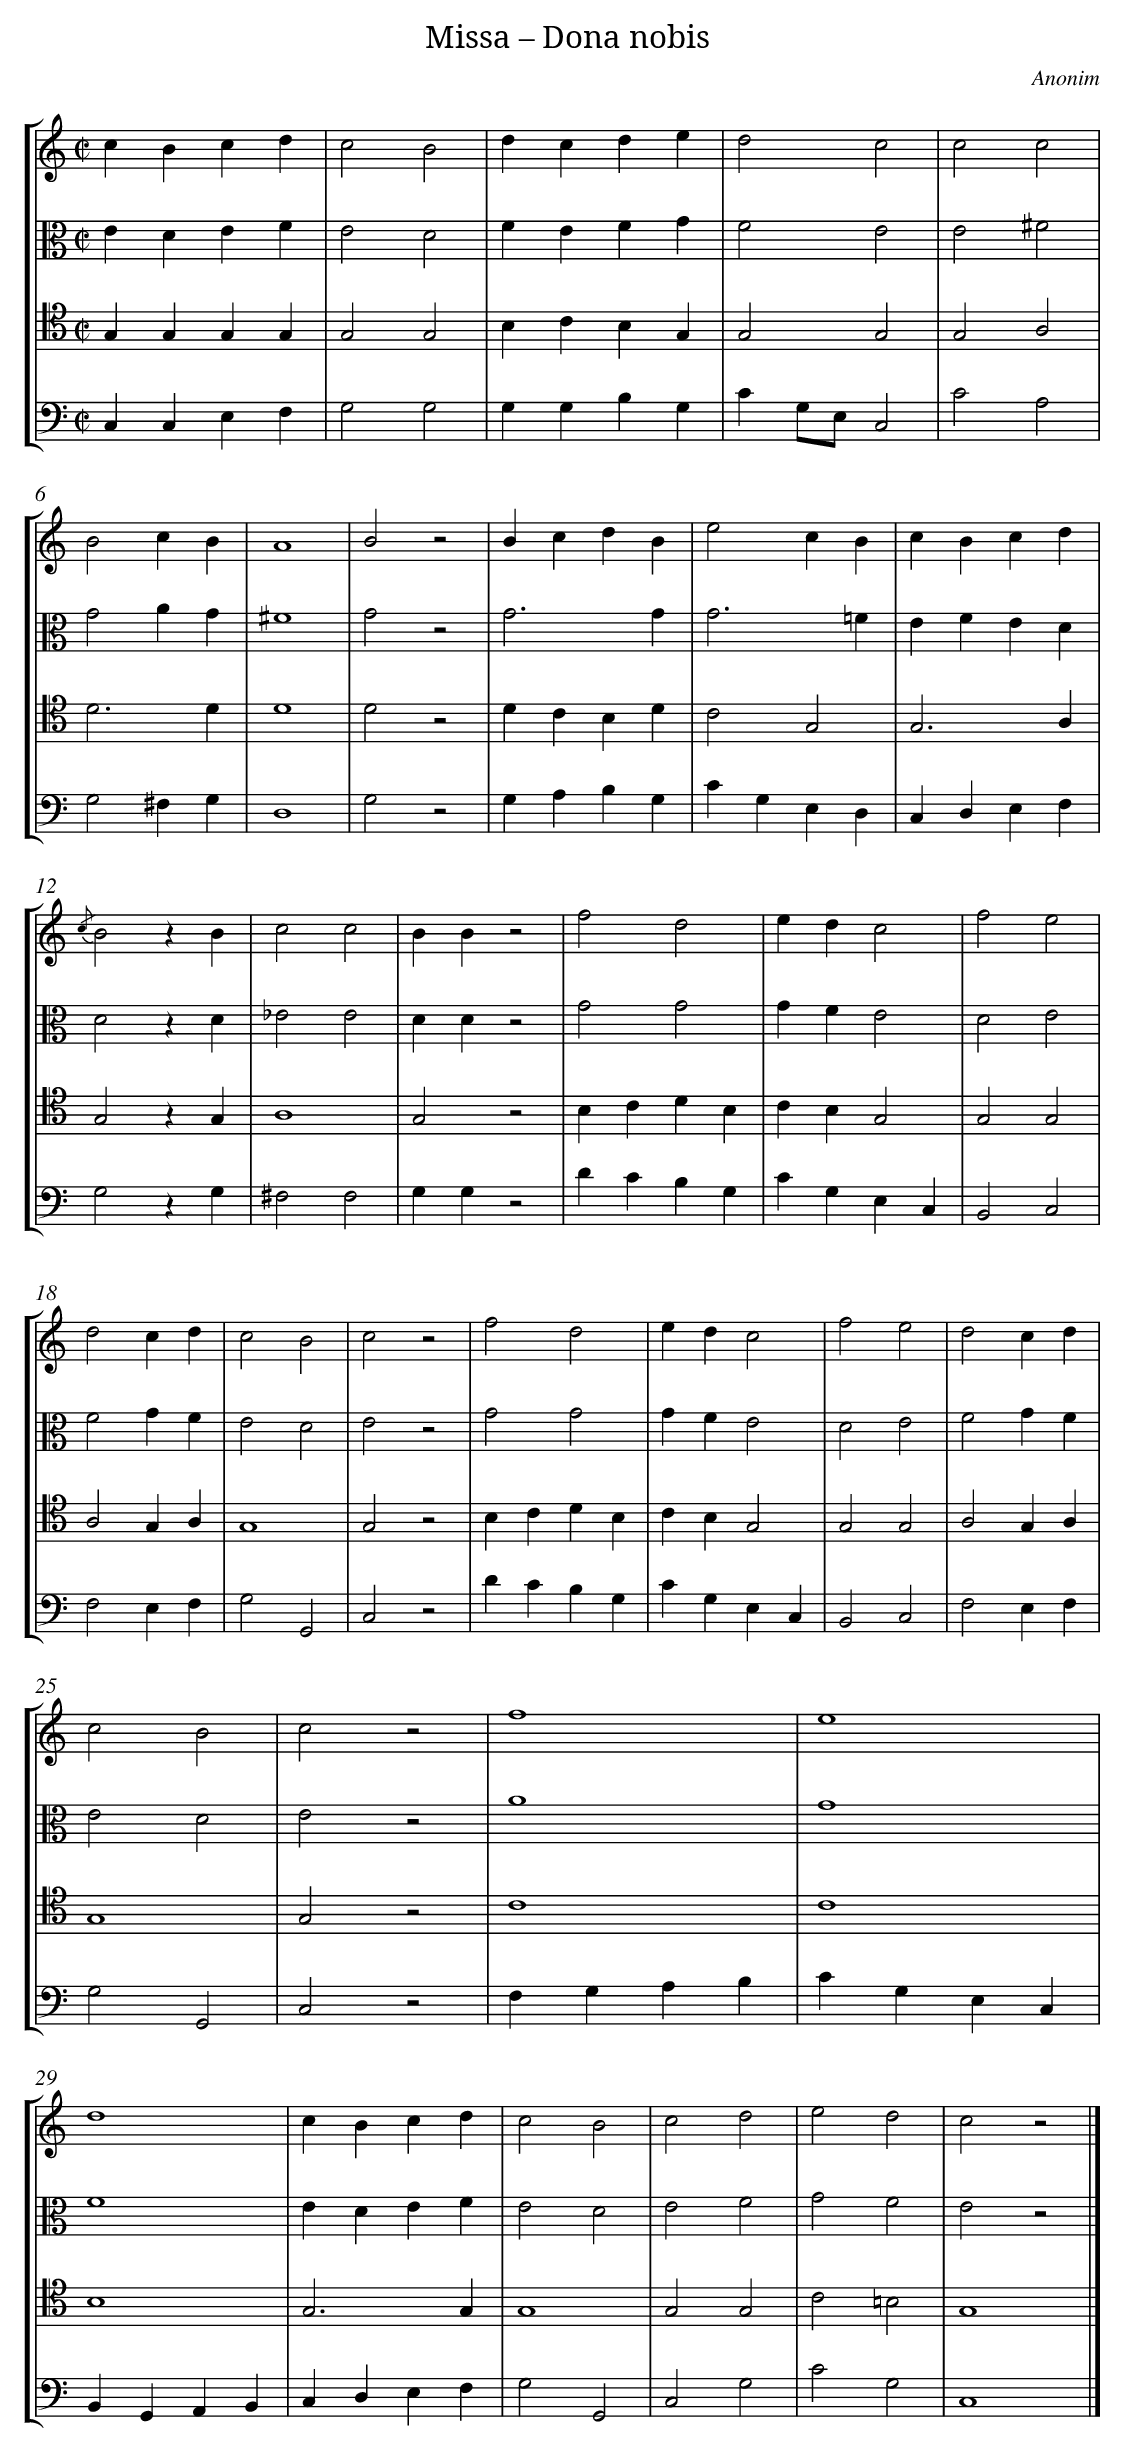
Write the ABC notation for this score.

X:1
T: Missa – Dona nobis
C: Anonim
L: 1/4
M: C|
%%staves [1 2 3 4]
V: 1
V: 2 clef=alto
V: 3 clef=tenor
V: 4 clef=bass
K: C
[V:1] cBcd |
[V:2] EDEF |
[V:3] G,G,G,G, |
[V:4] C,C,E,F, |
[V:1] c2B2 |
[V:2] E2D2 |
[V:3] G,2G,2 |
[V:4] G,2G,2 |
[V:1] dcde |
[V:2] FEFG |
[V:3] B,CB,G, |
[V:4] G,G,B,G, |
[V:1] d2c2 |
[V:2] F2E2 |
[V:3] G,2G,2 |
[V:4] CG,/E,/C,2 |
[V:1] c2c2 |
[V:2] E2^F2 |
[V:3] G,2A,2 |
[V:4] C2A,2 |
[V:1] B2cB |
[V:2] G2AG |
[V:3] D3D |
[V:4] G,2^F,G, |
[V:1] A4 |
[V:2] ^F4 |
[V:3] D4 |
[V:4] D,4 |
[V:1] B2z2 |
[V:2] G2z2 |
[V:3] D2z2 |
[V:4] G,2z2 |
[V:1] BcdB |
[V:2] G3G |
[V:3] DCB,D |
[V:4] G,A,B,G, |
[V:1] e2cB |
[V:2] G3=F |
[V:3] C2G,2 |
[V:4] CG,E,D, |
[V:1] cBcd |
[V:2] EFED |
[V:3] G,3A, |
[V:4] C,D,E,F, |
[V:1] {/c}B2zB |
[V:2] D2zD |
[V:3] G,2zG, |
[V:4] G,2zG, |
[V:1] c2c2 |
[V:2] _E2E2 |
[V:3] A,4 |
[V:4] ^F,2F,2 |
[V:1] BBz2 |
[V:2] DDz2 |
[V:3] G,2z2 |
[V:4] G,G,z2 |
[V:1] f2d2 |
[V:2] G2G2 |
[V:3] B,CDB, |
[V:4] DCB,G, |
[V:1] edc2 |
[V:2] GFE2 |
[V:3] CB,G,2 |
[V:4] CG,E,C, |
[V:1] f2e2 |
[V:2] D2E2 |
[V:3] G,2G,2 |
[V:4] B,,2C,2 |
[V:1] d2cd |
[V:2] F2GF |
[V:3] A,2G,A, |
[V:4] F,2E,F, |
[V:1] c2B2 |
[V:2] E2D2 |
[V:3] G,4 |
[V:4] G,2G,,2 |
[V:1] c2z2 |
[V:2] E2z2 |
[V:3] G,2z2 |
[V:4] C,2z2 |
[V:1] f2d2 |
[V:2] G2G2 |
[V:3] B,CDB, |
[V:4] DCB,G, |
[V:1] edc2 |
[V:2] GFE2 |
[V:3] CB,G,2 |
[V:4] CG,E,C, |
[V:1] f2e2 |
[V:2] D2E2 |
[V:3] G,2G,2 |
[V:4] B,,2C,2 |
[V:1] d2cd |
[V:2] F2GF |
[V:3] A,2G,A, |
[V:4] F,2E,F, |
[V:1] c2B2 |
[V:2] E2D2 |
[V:3] G,4 |
[V:4] G,2G,,2 |
[V:1] c2z2 |
[V:2] E2z2 |
[V:3] G,2z2 |
[V:4] C,2z2 |
[V:1] f4 |
[V:2] A4 |
[V:3] C4 |
[V:4] F,G,A,B, |
[V:1] e4 |
[V:2] G4 |
[V:3] C4 |
[V:4] CG,E,C, |
[V:1] d4 |
[V:2] F4 |
[V:3] B,4 |
[V:4] B,,G,,A,,B,, |
[V:1] cBcd |
[V:2] EDEF |
[V:3] G,3G, |
[V:4] C,D,E,F, |
[V:1] c2B2 |
[V:2] E2D2 |
[V:3] G,4 |
[V:4] G,2G,,2 |
[V:1] c2d2 |
[V:2] E2F2 |
[V:3] G,2G,2 |
[V:4] C,2G,2 |
[V:1] e2d2 |
[V:2] G2F2 |
[V:3] C2=B,2 |
[V:4] C2G,2 |
[V:1] c2z2 |]
[V:2] E2z2 |]
[V:3] G,4 |]
[V:4] C,4 |]
